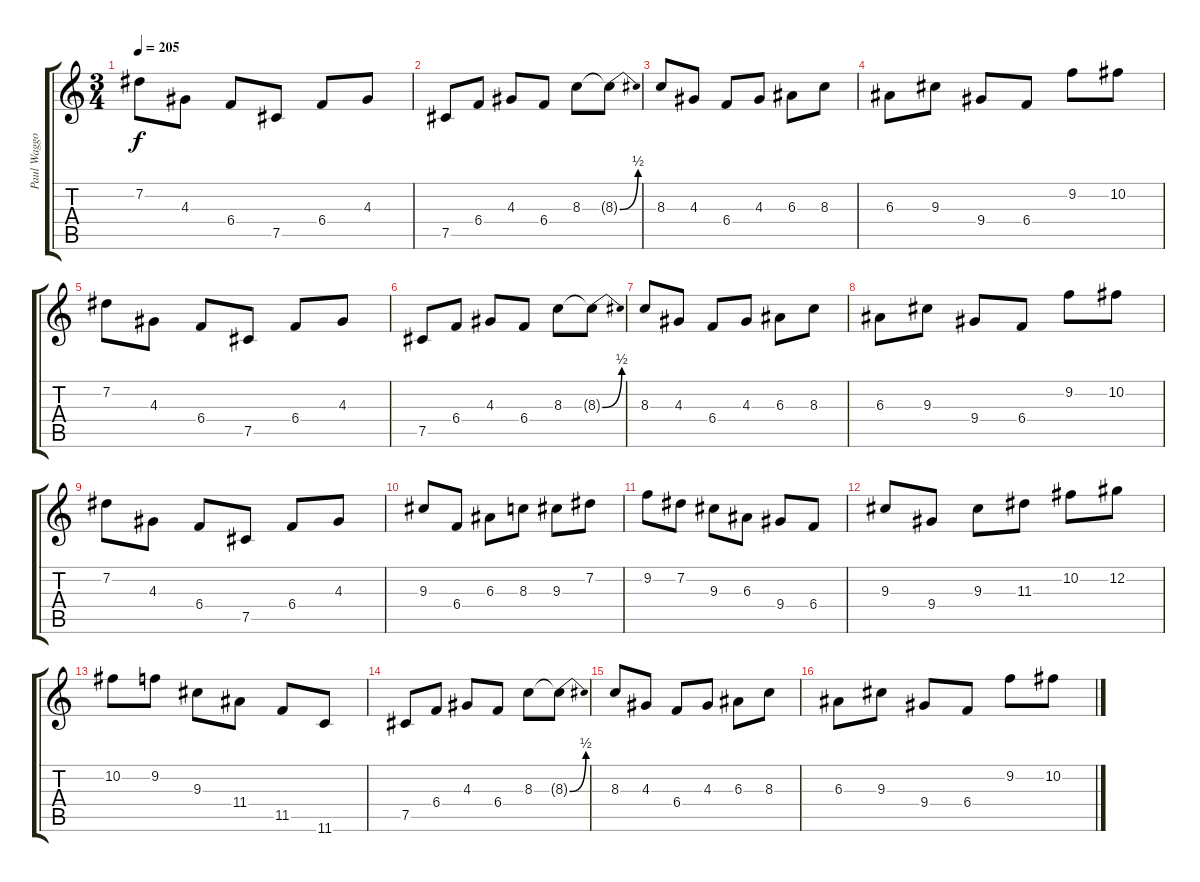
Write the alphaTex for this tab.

\track ("Paul Waggoner Lead Gtr." "Paul Waggo") {instrument distortionguitar}
\staff {score tabs}
\tuning (Db4 Ab3 E3 B2 Gb2 Db2) {hide}
\ts (3 4)
\tempo 205
\clef g2
\ks c
7.2.8{dy f} 4.3.8 6.4.8 7.5.8 6.4.8 4.3.8 |
7.5.8{balance 4} 6.4.8 4.3.8 6.4.8 8.3.8 8.3{be (bend 0 0 60 2) t}.8 |
8.3.8 4.3.8 6.4.8 4.3.8 6.3.8 8.3.8 |
6.3.8 9.3.8 9.4.8 6.4.8 9.2.8 10.2.8 |
7.2.8 4.3.8 6.4.8 7.5.8 6.4.8 4.3.8 |
7.5.8 6.4.8 4.3.8 6.4.8 8.3.8 8.3{be (bend 0 0 60 2) t}.8 |
8.3.8 4.3.8 6.4.8 4.3.8 6.3.8 8.3.8 |
6.3.8 9.3.8 9.4.8 6.4.8 9.2.8 10.2.8 |
7.2.8 4.3.8 6.4.8 7.5.8 6.4.8 4.3.8 |
9.3.8 6.4.8 6.3.8 8.3.8 9.3.8 7.2.8 |
9.2.8 7.2.8 9.3.8 6.3.8 9.4.8 6.4.8 |
9.3.8 9.4.8 9.3.8 11.3.8 10.2.8 12.2.8 |
10.2.8 9.2.8 9.3.8 11.4.8 11.5.8 11.6.8 |
7.5.8 6.4.8 4.3.8 6.4.8 8.3.8 8.3{be (bend 0 0 60 2) t}.8 |
8.3.8 4.3.8 6.4.8 4.3.8 6.3.8 8.3.8 |
6.3.8 9.3.8 9.4.8 6.4.8 9.2.8 10.2.8
